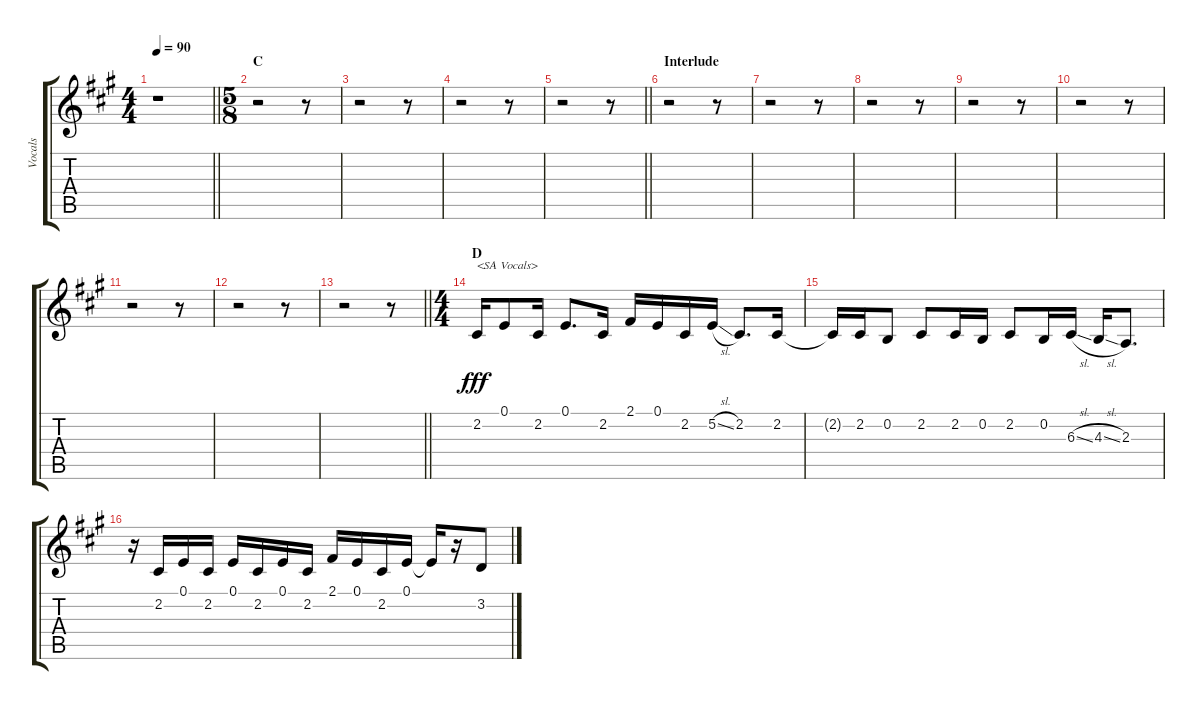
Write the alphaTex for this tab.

\track ("Vocals" "Vocals") {instrument voiceoohs}
\staff {score tabs}
\tuning (E4 B3 G3 D3 A2 E2) {hide}
\ts (4 4)
\tempo 90
\clef g2
\barLineRight lightlight
\ks a
r.1{dy fff} |
\ts (5 8)
\section ("" "C")
r.2 r.8 |
r.2 r.8 |
r.2 r.8 |
\barLineRight lightlight
r.2 r.8 |
\section ("" "Interlude")
r.2 r.8 |
r.2 r.8 |
r.2 r.8 |
r.2 r.8 |
r.2 r.8 |
r.2 r.8 |
r.2 r.8 |
\barLineRight lightlight
r.2 r.8 |
\ts (4 4)
\section ("" "D")
2.2.16{txt "<SA Vocals>"} 0.1.8 2.2.16 0.1.8{d} 2.2.16 2.1.16 0.1.16 2.2.16 5.2{sl}.16 2.2.8{d} 2.2.16 |
2.2{t}.16 2.2.16 0.2.8 2.2.8 2.2.16 0.2.16 2.2.8 0.2.16 6.3{sl}.16 4.3{sl}.16 2.3.8{d} |
r.16 2.2.16 0.1.16 2.2.16 0.1.16 2.2.16 0.1.16 2.2.16 2.1.16 0.1.16 2.2.16 0.1.16 0.1{t}.16 r.16 3.2.8
